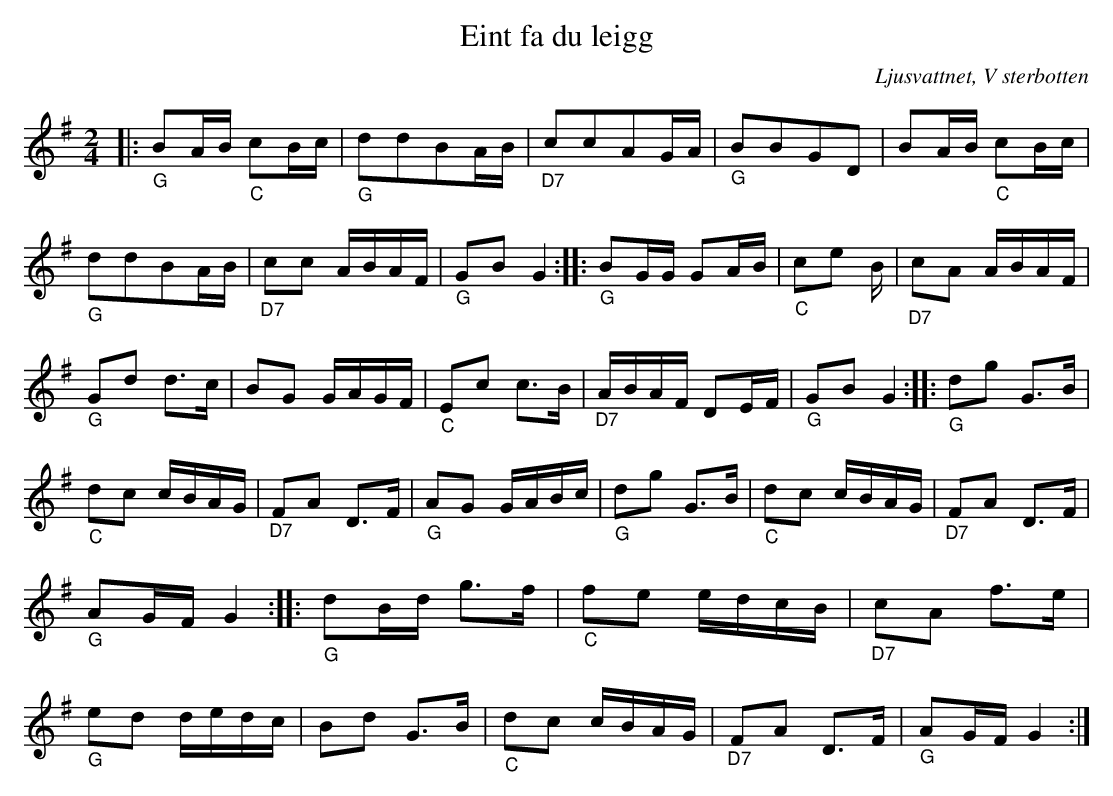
X:1
T:Eint fa du leigg
O:Ljusvattnet, V sterbotten
M:2/4
L:1/16
K:G
|:"_G" B2AB "_C" c2Bc | "_G" d2d2B2AB | "_D7"c2c2A2GA | "_G" B2B2G2D2 |B2AB "_C" c2Bc |"_G" d2d2B2AB |"_D7" c2c2 ABAF | "_G" G2B2 G4  :||: "_G" B2GG G2AB | "_C" c2e2 23B | "_D7" c2A2 ABAF | "_G" G2d2 d3c | B2G2 GAGF | "_C" E2c2 c3B | "_D7" ABAF D2EF | "_G" G2B2 G4 :|: "_G" d2g2 G3B | "_C" d2c2 cBAG |"_D7" F2A2 D3F | "_G" A2G2 GABc | "_G" d2g2 G3B | "_C" d2c2 cBAG | "_D7" F2A2 D3F | "_G" A2GF G4 :|: "_G" d2Bd g3f |"_C" f2e2 edcB | "_D7" c2A2 f3e | "_G" e2d2 dedc | B2d2 G3B | "_C" d2c2 cBAG | "_D7" F2A2 D3F | "_G" A2GF G4:|
